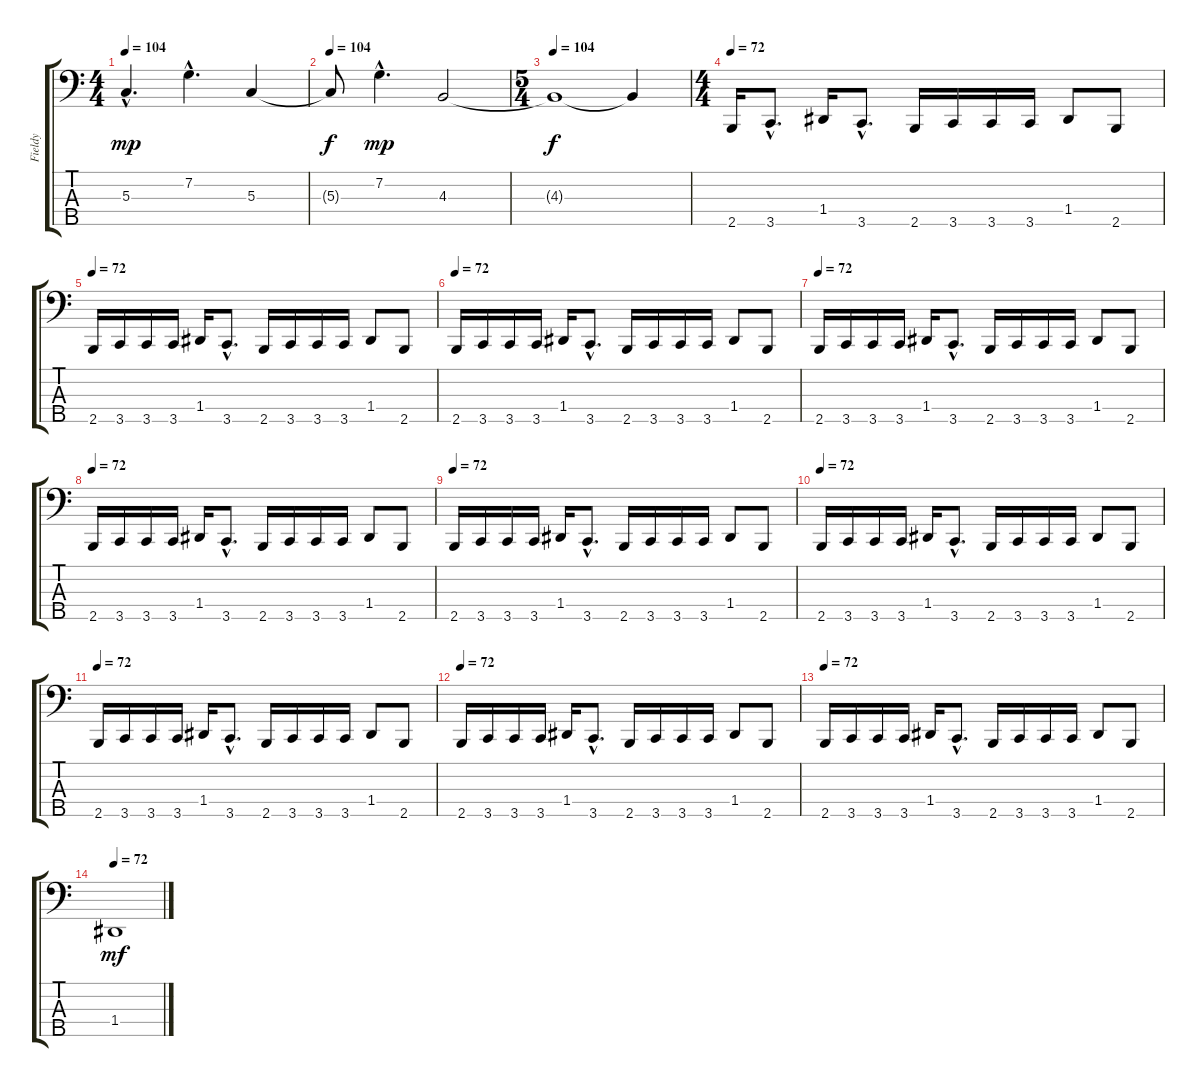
\track ("Fieldy" "Fieldy") {instrument slapbass1}
\staff {score tabs}
\tuning (F2 C2 G1 D1 A0) {hide}
\ts (4 4)
\tempo 104
\clef f4
\ks c
5.3{hac}.4{d dy mp instrument electricbassfinger} 7.2{hac}.4{d} 5.3.4 |
\tempo 104
5.3{t}.8{dy f instrument electricbassfinger} 7.2{hac}.4{d dy mp} 4.3.2 |
\ts (5 4)
\tempo 104
4.3{t}.1{dy f} 4.3{t}.4 |
\ts (4 4)
\tempo 72
2.5.16{instrument slapbass1} 3.5{hac}.8{d} 1.4.16 3.5{hac}.8{d} 2.5.16 3.5.16 3.5.16 3.5.16 1.4.8 2.5.8 |
\tempo 72
2.5.16 3.5.16 3.5.16 3.5.16 1.4.16 3.5{hac}.8{d} 2.5.16 3.5.16 3.5.16 3.5.16 1.4.8 2.5.8 |
\tempo 72
2.5.16 3.5.16 3.5.16 3.5.16 1.4.16 3.5{hac}.8{d} 2.5.16 3.5.16 3.5.16 3.5.16 1.4.8 2.5.8 |
\tempo 72
2.5.16 3.5.16 3.5.16 3.5.16 1.4.16 3.5{hac}.8{d} 2.5.16 3.5.16 3.5.16 3.5.16 1.4.8 2.5.8 |
\tempo 72
2.5.16 3.5.16 3.5.16 3.5.16 1.4.16 3.5{hac}.8{d} 2.5.16 3.5.16 3.5.16 3.5.16 1.4.8 2.5.8 |
\tempo 72
2.5.16 3.5.16 3.5.16 3.5.16 1.4.16 3.5{hac}.8{d} 2.5.16 3.5.16 3.5.16 3.5.16 1.4.8 2.5.8 |
\tempo 72
2.5.16 3.5.16 3.5.16 3.5.16 1.4.16 3.5{hac}.8{d} 2.5.16 3.5.16 3.5.16 3.5.16 1.4.8 2.5.8 |
\tempo 72
2.5.16 3.5.16 3.5.16 3.5.16 1.4.16 3.5{hac}.8{d} 2.5.16 3.5.16 3.5.16 3.5.16 1.4.8 2.5.8 |
\tempo 72
2.5.16 3.5.16 3.5.16 3.5.16 1.4.16 3.5{hac}.8{d} 2.5.16 3.5.16 3.5.16 3.5.16 1.4.8 2.5.8 |
\tempo 72
2.5.16 3.5.16 3.5.16 3.5.16 1.4.16 3.5{hac}.8{d} 2.5.16 3.5.16 3.5.16 3.5.16 1.4.8 2.5.8 |
\tempo 72
1.4.1{dy mf}
